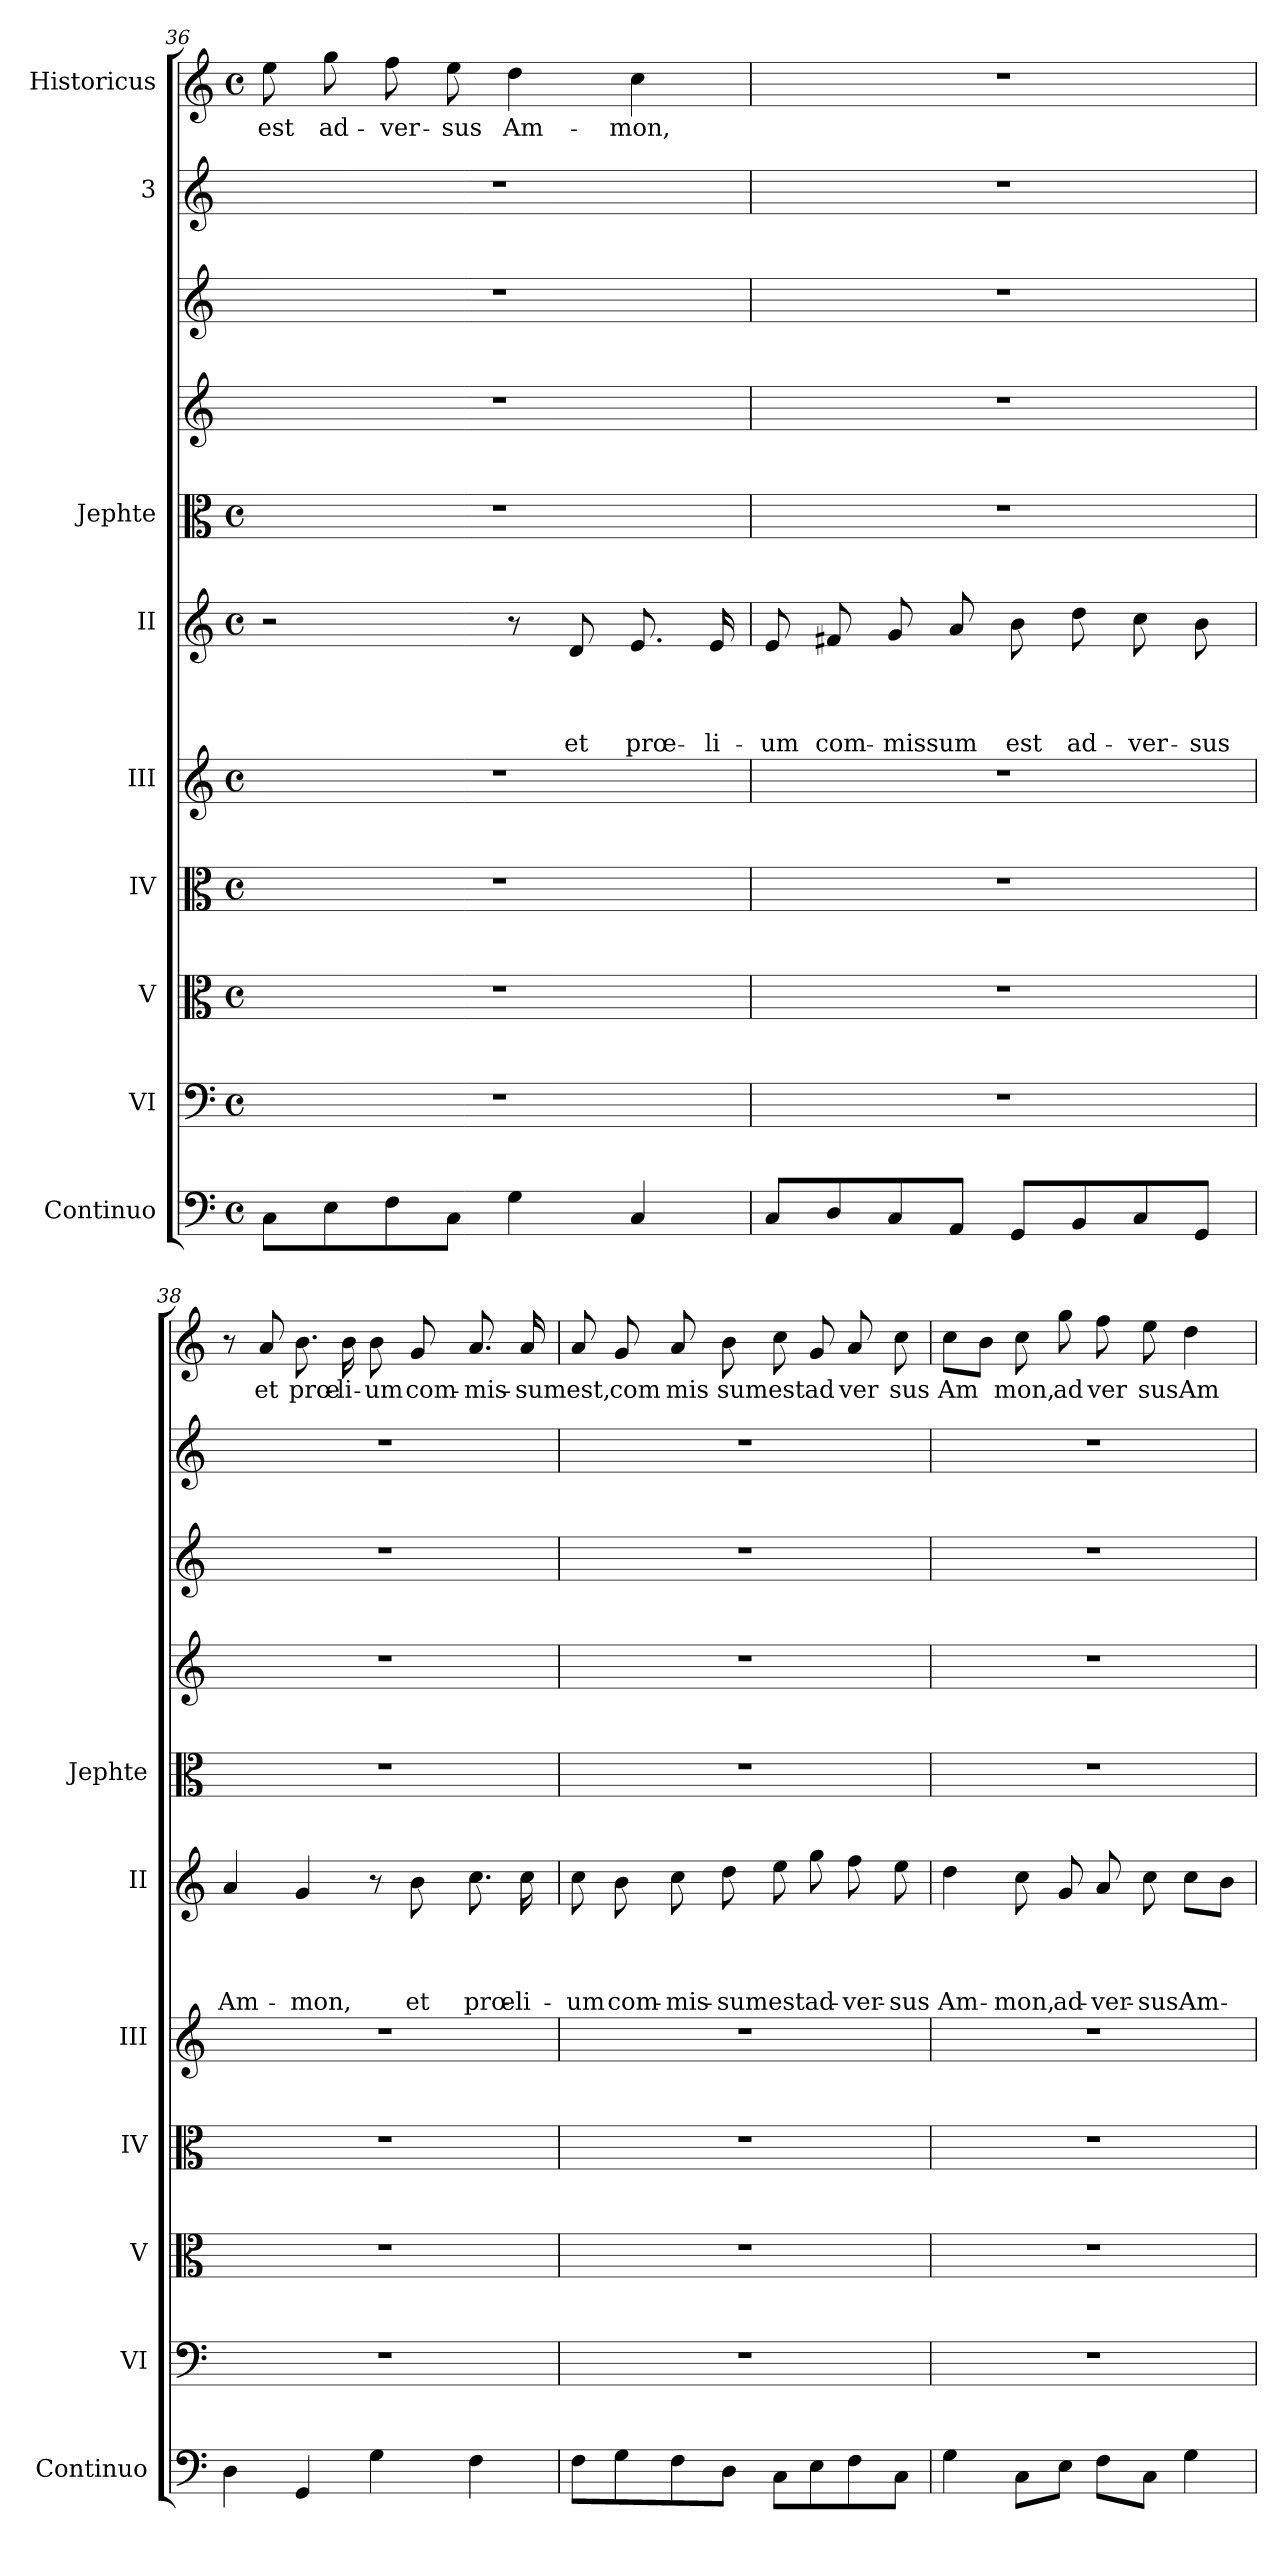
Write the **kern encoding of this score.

**kern	**kern	**kern	**kern	**kern	**kern	**text	**text	**text	**text	**kern	**kern	**kern	**kern	**kern	**text
*part11	*part10	*part9	*part8	*part7	*part6	*part6	*part6	*part6	*part6	*part5	*part4	*part3	*part2	*part1	*part1
*staff11	*staff10	*staff9	*staff8	*staff7	*staff6	*staff6	*staff6	*staff6	*staff6	*staff5	*staff4	*staff3	*staff2	*staff1	*staff1
*I"Continuo	*I"VI	*I"V	*I"IV	*I"III	*I"II	*	*	*	*	*I"Jephte	*	*	*I"3	*I"Historicus	*
*I'Continuo	*I'VI	*I'V	*I'IV	*I'III	*I'II	*	*	*	*	*I'Jephte	*	*	*	*	*
!!LO:LB:g=z
*clefF4	*clefF4	*clefC3	*clefC3	*clefG2	*clefG2	*	*	*	*	*clefC3	*clefG2	*clefG2	*clefG2	*clefG2	*
*k[]	*k[]	*k[]	*k[]	*k[]	*k[]	*	*	*	*	*k[]	*k[]	*k[]	*k[]	*k[]	*
*C:	*C:	*C:	*C:	*C:	*C:	*	*	*	*	*C:	*C:	*C:	*C:	*C:	*
*M4/4	*M4/4	*M4/4	*M4/4	*M4/4	*M4/4	*	*	*	*	*M4/4	*	*	*	*M4/4	*
*met(c)	*met(c)	*met(c)	*met(c)	*met(c)	*met(c)	*	*	*	*	*met(c)	*	*	*	*met(c)	*
=36	=36	=36	=36	=36	=36	=36	=36	=36	=36	=36	=36	=36	=36	=36	=36
!	!	!	!	!	!	!	!	!	!	!	!	!	!	!	!LO:LY:b
8C\L	1r	1r	1r	1r	2r	.	.	.	.	1r	1r	1r	1r	8ee\	est
!	!	!	!	!	!	!	!	!	!	!	!	!	!	!	!LO:LY:b
8E\	.	.	.	.	.	.	.	.	.	.	.	.	.	8gg\	ad-
!	!	!	!	!	!	!	!	!	!	!	!	!	!	!	!LO:LY:b
8F\	.	.	.	.	.	.	.	.	.	.	.	.	.	8ff\	-ver-
!	!	!	!	!	!	!	!	!	!	!	!	!	!	!	!LO:LY:b
8C\J	.	.	.	.	.	.	.	.	.	.	.	.	.	8ee\	-sus
!	!	!	!	!	!	!	!	!	!	!	!	!	!	!	!LO:LY:b
4G\	.	.	.	.	8r	.	.	.	.	.	.	.	.	4dd\	Am-
!	!	!	!	!	!	!	!	!	!LO:LY:b	!	!	!	!	!	!
.	.	.	.	.	8d/	.	.	.	et	.	.	.	.	.	.
!	!	!	!	!	!	!	!	!	!LO:LY:b	!	!	!	!	!	!LO:LY:b
4C/	.	.	.	.	8.e/	.	.	.	prœ-	.	.	.	.	4cc\	-mon,
!	!	!	!	!	!	!	!	!	!LO:LY:b	!	!	!	!	!	!
.	.	.	.	.	16e/	.	.	.	-li-	.	.	.	.	.	.
=37	=37	=37	=37	=37	=37	=37	=37	=37	=37	=37	=37	=37	=37	=37	=37
!	!	!	!	!	!	!	!	!	!LO:LY:b	!	!	!	!	!	!
8C/L	1r	1r	1r	1r	8e/	.	.	.	-um	1r	1r	1r	1r	1r	.
!	!	!	!	!	!	!	!	!	!LO:LY:b	!	!	!	!	!	!
8D/	.	.	.	.	8f#X/	.	.	.	com-	.	.	.	.	.	.
!	!	!	!	!	!	!	!	!	!LO:LY:b	!	!	!	!	!	!
8C/	.	.	.	.	8g/	.	.	.	-missum	.	.	.	.	.	.
8AA/J	.	.	.	.	8a/	.	.	.	.	.	.	.	.	.	.
!	!	!	!	!	!	!	!	!	!LO:LY:b	!	!	!	!	!	!
8GG/L	.	.	.	.	8b\	.	.	.	est	.	.	.	.	.	.
!	!	!	!	!	!	!	!	!	!LO:LY:b	!	!	!	!	!	!
8BB/	.	.	.	.	8dd\	.	.	.	ad-	.	.	.	.	.	.
!	!	!	!	!	!	!	!	!	!LO:LY:b	!	!	!	!	!	!
8C/	.	.	.	.	8cc\	.	.	.	-ver-	.	.	.	.	.	.
!	!	!	!	!	!	!	!	!	!LO:LY:b	!	!	!	!	!	!
8GG/J	.	.	.	.	8b\	.	.	.	-sus	.	.	.	.	.	.
=38	=38	=38	=38	=38	=38	=38	=38	=38	=38	=38	=38	=38	=38	=38	=38
!	!	!	!	!	!	!	!	!	!LO:LY:b	!	!	!	!	!	!
4D\	1r	1r	1r	1r	4a/	.	.	.	Am-	1r	1r	1r	1r	8r	.
!	!	!	!	!	!	!	!	!	!	!	!	!	!	!	!LO:LY:b
.	.	.	.	.	.	.	.	.	.	.	.	.	.	8a/	et
!	!	!	!	!	!	!	!	!	!LO:LY:b	!	!	!	!	!	!LO:LY:b
4GG/	.	.	.	.	4g/	.	.	.	-mon,	.	.	.	.	8.b\	prœ-
!	!	!	!	!	!	!	!	!	!	!	!	!	!	!	!LO:LY:b
.	.	.	.	.	.	.	.	.	.	.	.	.	.	16b\	-li-
!	!	!	!	!	!	!	!	!	!	!	!	!	!	!	!LO:LY:b
4G\	.	.	.	.	8r	.	.	.	.	.	.	.	.	8b\	-um
!	!	!	!	!	!	!	!	!	!LO:LY:b	!	!	!	!	!	!LO:LY:b
.	.	.	.	.	8b\	.	.	.	et	.	.	.	.	8g/	com-
!	!	!	!	!	!	!	!	!	!LO:LY:b	!	!	!	!	!	!LO:LY:b
4F\	.	.	.	.	8.cc\	.	.	.	prœ-	.	.	.	.	8.a/	-mis-
!	!	!	!	!	!	!	!	!	!LO:LY:b	!	!	!	!	!	!LO:LY:b
.	.	.	.	.	16cc\	.	.	.	-li-	.	.	.	.	16a/	-sum
!!LO:PB:g=z
=39	=39	=39	=39	=39	=39	=39	=39	=39	=39	=39	=39	=39	=39	=39	=39
!	!	!	!	!	!	!	!	!	!LO:LY:b	!	!	!	!	!	!LO:LY:b
8F\L	1r	1r	1r	1r	8cc\	.	.	.	-um	1r	1r	1r	1r	8a/	est,
!	!	!	!	!	!	!	!	!	!LO:LY:b	!	!	!	!	!	!LO:LY:b
8G\	.	.	.	.	8b\	.	.	.	com-	.	.	.	.	8g/	com
!	!	!	!	!	!	!	!	!	!LO:LY:b	!	!	!	!	!	!LO:LY:b
8F\	.	.	.	.	8cc\	.	.	.	-mis-	.	.	.	.	8a/	mis
!	!	!	!	!	!	!	!	!	!LO:LY:b	!	!	!	!	!	!LO:LY:b
8D\J	.	.	.	.	8dd\	.	.	.	-sum	.	.	.	.	8b\	sum
!	!	!	!	!	!	!	!	!	!LO:LY:b	!	!	!	!	!	!LO:LY:b
8C\L	.	.	.	.	8ee\	.	.	.	est	.	.	.	.	8cc\	est
!	!	!	!	!	!	!	!	!	!LO:LY:b	!	!	!	!	!	!LO:LY:b
8E\	.	.	.	.	8gg\	.	.	.	ad-	.	.	.	.	8g/	ad
!	!	!	!	!	!	!	!	!	!LO:LY:b	!	!	!	!	!	!LO:LY:b
8F\	.	.	.	.	8ff\	.	.	.	-ver-	.	.	.	.	8a/	ver
!	!	!	!	!	!	!	!	!	!LO:LY:b	!	!	!	!	!	!LO:LY:b
8C\J	.	.	.	.	8ee\	.	.	.	-sus	.	.	.	.	8cc\	sus
=40	=40	=40	=40	=40	=40	=40	=40	=40	=40	=40	=40	=40	=40	=40	=40
!	!	!	!	!	!	!	!	!	!LO:LY:b	!	!	!	!	!	!LO:LY:b
4G\	1r	1r	1r	1r	4dd\	.	.	.	Am-	1r	1r	1r	1r	8cc\L	Am
.	.	.	.	.	.	.	.	.	.	.	.	.	.	8b\J	.
!	!	!	!	!	!	!	!	!	!LO:LY:b	!	!	!	!	!	!LO:LY:b
8C\L	.	.	.	.	8cc\	.	.	.	-mon,	.	.	.	.	8cc\	mon,
!	!	!	!	!	!	!	!	!	!LO:LY:b	!	!	!	!	!	!LO:LY:b
8E\J	.	.	.	.	8g/	.	.	.	ad-	.	.	.	.	8gg\	ad
!	!	!	!	!	!	!	!	!	!LO:LY:b	!	!	!	!	!	!LO:LY:b
8F\L	.	.	.	.	8a/	.	.	.	-ver-	.	.	.	.	8ff\	ver
!	!	!	!	!	!	!	!	!	!LO:LY:b	!	!	!	!	!	!LO:LY:b
8C\J	.	.	.	.	8cc\	.	.	.	-sus	.	.	.	.	8ee\	sus
!	!	!	!	!	!	!	!	!	!LO:LY:b	!	!	!	!	!	!LO:LY:b
4G\	.	.	.	.	8cc\L	.	.	.	Am-	.	.	.	.	4dd\	Am
.	.	.	.	.	8b\J	.	.	.	.	.	.	.	.	.	.
=	=	=	=	=	=	=	=	=	=	=	=	=	=	=	=
*-	*-	*-	*-	*-	*-	*-	*-	*-	*-	*-	*-	*-	*-	*-	*-
